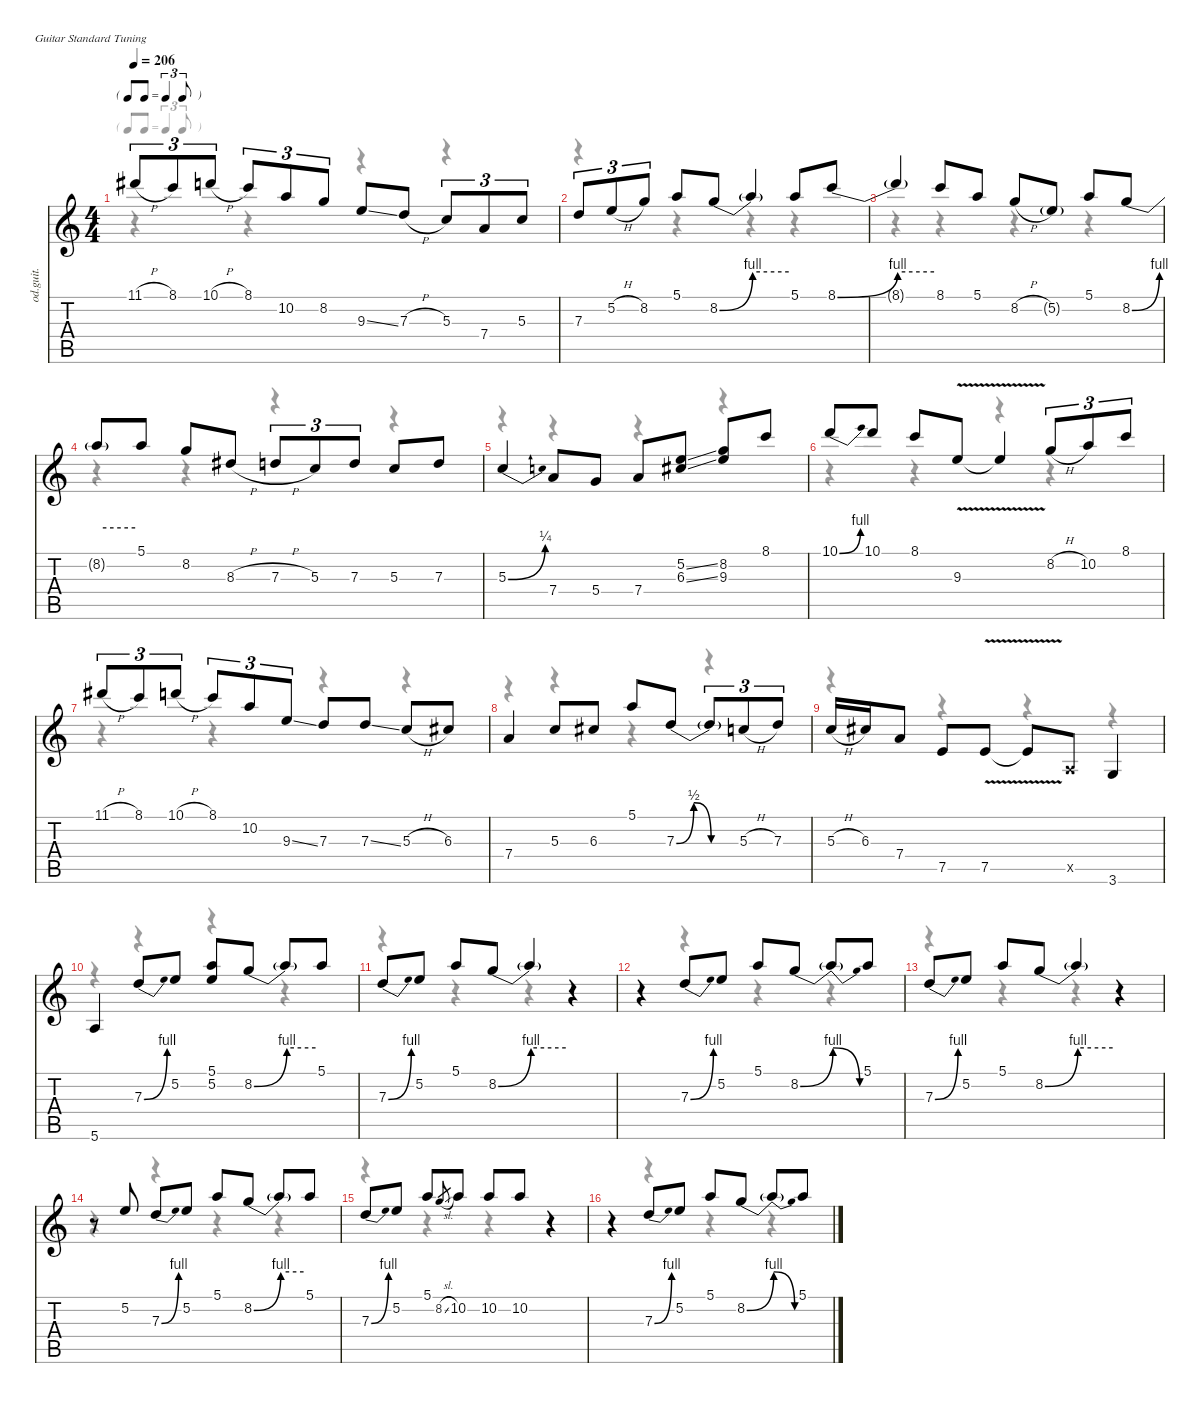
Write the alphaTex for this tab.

\defaultSystemsLayout 4
\hideDynamics
\bracketExtendMode nobrackets
\otherSystemsTrackNameOrientation horizontal
\track ("Guitar" "od.guit.") {instrument overdrivenguitar}
\staff {score tabs}
\tuning (E4 B3 G3 D3 A2 E2)
\voice
\ts (4 4)
\tf triplet8th
\tempo 206
\clef g2
\ks c
11.1{h acc #}.8{tu (3 2) dy f beam Up} 8.1.8{tu (3 2) beam Up} 10.1{h}.8{tu (3 2) beam Up} 8.1.8{tu (3 2) beam Up} 10.2.8{tu (3 2) beam Up} 8.2.8{tu (3 2) beam Up} 9.3{ss}.8{beam Up} 7.3{h}.8{beam Up} 5.3.8{tu (3 2) beam Up} 7.4.8{tu (3 2) beam Up} 5.3.8{tu (3 2) beam Up} |
7.3.8{tu (3 2) beam Up} 5.2{h}.8{tu (3 2) beam Up} 8.2.8{tu (3 2) beam Up} 5.1.8{beam Up} 8.2{be (bend 0 0 60 4)}.8{beam Up} 8.2{be (hold 0 4 60 4) t}.4{beam Up} 5.1.8{beam Up} 8.1{be (bend 0 0 60 4)}.8{beam Up} |
8.1{be (hold 0 4 60 4) t}.4{beam Up} 8.1.8{beam Up} 5.1.8{beam Up} 8.2{h}.8{beam Up} 5.2{g}.8{dy mf beam Up} 5.1.8{dy f beam Up} 8.2{be (bend 0 0 60 4)}.8{beam Up} |
8.2{be (hold 0 4 60 4) t}.8{beam Up} 5.1.8{beam Up} 8.2.8{beam Up} 8.3{h acc #}.8{beam Up} 7.3{h}.8{tu (3 2) beam Up} 5.3.8{tu (3 2) beam Up} 7.3.8{tu (3 2) beam Up} 5.3.8{beam Up} 7.3.8{beam Up} |
5.3{be (bend 0 0 30 1)}.4{beam Up} 7.4.8{beam Up} 5.4.8{beam Up} 7.4.8{beam Up} (5.2{ss} 6.3{ss acc #}).8{beam Up} (8.2 9.3).8{beam Up} 8.1.8{beam Up} |
10.1{be (bend 0 0 30 4)}.8{beam Up} 10.1.8{beam Up} 8.1.8{beam Up} 9.3{v}.8{beam Up} 9.3{v t}.4{beam Up} 8.2{h}.8{tu (3 2) beam Up} 10.2.8{tu (3 2) beam Up} 8.1.8{tu (3 2) beam Up} |
11.1{h acc #}.8{tu (3 2) beam Up} 8.1.8{tu (3 2) beam Up} 10.1{h}.8{tu (3 2) beam Up} 8.1.8{tu (3 2) beam Up} 10.2.8{tu (3 2) beam Up} 9.3{ss}.8{tu (3 2) beam Up} 7.3.8{beam Up} 7.3{ss}.8{beam Up} 5.3{h}.8{beam Up} 6.3{acc #}.8{beam Up} |
7.4.4{beam Up} 5.3.8{beam Up} 6.3{acc #}.8{beam Up} 5.1.8{beam Up} 7.3{be (bendrelease 0 0 30 2 30 2 60 0)}.8{beam Up} 7.3{be (hold 0 0 60 0) t}.8{tu (3 2) beam Up} 5.3{h}.8{tu (3 2) beam Up} 7.3.8{tu (3 2) beam Up} |
5.3{h}.16{beam Up} 6.3{acc #}.16{beam Up} 7.4.8{beam Up} 7.5.8{beam Up} 7.5{v}.8{beam Up} 7.5{v t}.8{beam Up} 0.5{x}.8{beam Up} 3.6.4{beam Up} |
5.6.4{beam Up} 7.3{be (bend 0 0 30 4)}.8{beam Up} 5.2.8{beam Up} (5.1 5.2).8{beam Up} 8.2{be (bend 0 0 60 4)}.8{beam Up} 8.2{be (hold 0 4 60 4) t}.8{beam Up} 5.1.8{beam Up} |
7.3{be (bend 0 0 30 4)}.8{beam Up} 5.2.8{beam Up} 5.1.8{beam Up} 8.2{be (bend 0 0 60 4)}.8{beam Up} 8.2{be (hold 0 4 60 4) t}.4{beam Up} r.4{beam Up} |
r.4{beam Up} 7.3{be (bend 0 0 30 4)}.8{beam Up} 5.2.8{beam Up} 5.1.8{beam Up} 8.2{be (bend 0 0 60 4)}.8{beam Up} 8.2{be (release 0 4 60 0) t}.8{beam Up} 5.1.8{beam Up} |
7.3{be (bend 0 0 30 4)}.8{beam Up} 5.2.8{beam Up} 5.1.8{beam Up} 8.2{be (bend 0 0 60 4)}.8{beam Up} 8.2{be (hold 0 4 60 4) t}.4{beam Up} r.4{beam Up} |
r.8{beam Up} 5.2.8{beam Up} 7.3{be (bend 0 0 30 4)}.8{beam Up} 5.2.8{beam Up} 5.1.8{beam Up} 8.2{be (bend 0 0 60 4)}.8{beam Up} 8.2{be (hold 0 4 60 4) t}.8{beam Up} 5.1.8{beam Up} |
7.3{be (bend 0 0 30 4)}.8{beam Up} 5.2.8{beam Up} 5.1.8{beam Up} 8.2{sl}.8{gr dy mp beam Up} 10.2.8{dy f beam Up} 10.2.8{beam Up} 10.2.8{beam Up} r.4{beam Up} |
r.4{beam Up} 7.3{be (bend 0 0 30 4)}.8{beam Up} 5.2.8{beam Up} 5.1.8{beam Up} 8.2{be (bend 0 0 60 4)}.8{beam Up} 8.2{be (release 0 4 60 0) t}.8{beam Up} 5.1.8{beam Up}
\voice
\clef g2
\ottava regular
\simile none
\ks c
r.4{dy mf beam Down} r.4{beam Down} r.4{beam Down} r.4{beam Down} |
r.4{beam Down} r.4{beam Down} r.4{beam Down} r.4{beam Down} |
r.4{beam Down} r.4{beam Down} r.4{beam Down} r.4{beam Down} |
r.4{beam Down} r.4{beam Down} r.4{beam Down} r.4{beam Down} |
r.4{beam Down} r.4{beam Down} r.4{beam Down} r.4{beam Down} |
r.4{beam Down} r.4{beam Down} r.4{beam Down} r.4{beam Down} |
r.4{beam Down} r.4{beam Down} r.4{beam Down} r.4{beam Down} |
r.4{beam Down} r.4{beam Down} r.4{beam Down} r.4{beam Down} |
r.4{beam Down} r.4{beam Down} r.4{beam Down} r.4{beam Down} |
r.4{beam Down} r.4{beam Down} r.4{beam Down} r.4{beam Down} |
r.4{beam Down} r.4{beam Down} r.4{beam Down} r.4{beam Down} |
r.4{beam Down} r.4{beam Down} r.4{beam Down} r.4{beam Down} |
r.4{beam Down} r.4{beam Down} r.4{beam Down} r.4{beam Down} |
r.4{beam Down} r.4{beam Down} r.4{beam Down} r.4{beam Down} |
r.4{beam Down} r.4{beam Down} r.4{beam Down} r.4{beam Down} |
r.4{beam Down} r.4{beam Down} r.4{beam Down} r.4{beam Down}
